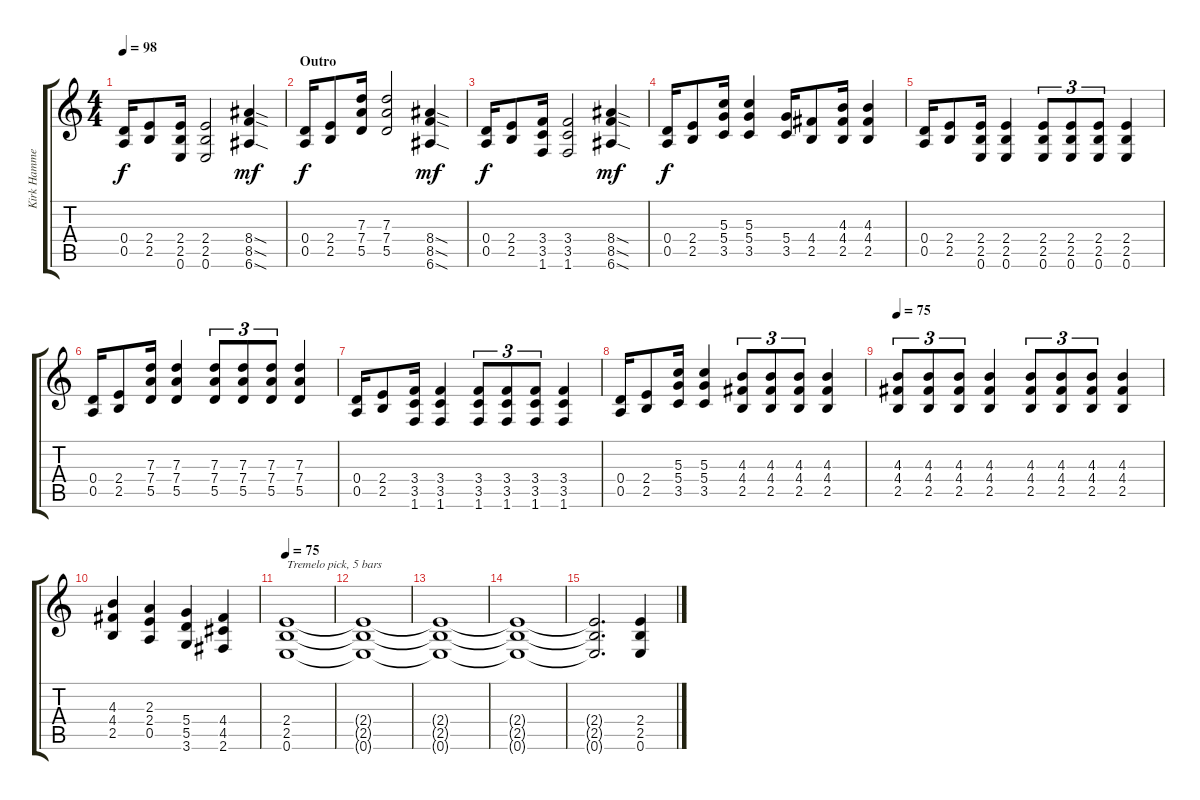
\track ("Kirk Hammet" "Kirk Hamme") {instrument distortionguitar}
\staff {score tabs}
\tuning (E4 B3 G3 D3 A2 E2) {hide}
\ts (4 4)
\tempo 98
\clef g2
\ks c
(0.4 0.5).16{dy f instrument distortionguitar} (2.4 2.5).8 (2.4 2.5 0.6).16 (2.4 2.5 0.6).2 (8.4{sod} 8.5{sod} 6.6{sod}).4{dy mf} |
\section ("" "Outro")
(0.4 0.5).16{dy f} (2.4 2.5).8 (7.3 7.4 5.5).16 (7.3 7.4 5.5).2 (8.4{sod} 8.5{sod} 6.6{sod}).4{dy mf} |
(0.4 0.5).16{dy f} (2.4 2.5).8 (3.4 3.5 1.6).16 (3.4 3.5 1.6).2 (8.4{sod} 8.5{sod} 6.6{sod}).4{dy mf} |
(0.4 0.5).16{dy f} (2.4 2.5).8 (5.3 5.4 3.5).16 (5.3 5.4 3.5).4 (5.4 3.5).16 (4.4 2.5).8 (4.3 4.4 2.5).16 (4.3 4.4 2.5).4 |
(0.4 0.5).16{instrument distortionguitar} (2.4 2.5).8 (2.4 2.5 0.6).16 (2.4 2.5 0.6).4 (2.4 2.5 0.6).8{tu (3 2)} (2.4 2.5 0.6).8{tu (3 2)} (2.4 2.5 0.6).8{tu (3 2)} (2.4 2.5 0.6).4 |
(0.4 0.5).16 (2.4 2.5).8 (7.3 7.4 5.5).16 (7.3 7.4 5.5).4 (7.3 7.4 5.5).8{tu (3 2)} (7.3 7.4 5.5).8{tu (3 2)} (7.3 7.4 5.5).8{tu (3 2)} (7.3 7.4 5.5).4 |
(0.4 0.5).16 (2.4 2.5).8 (3.4 3.5 1.6).16 (3.4 3.5 1.6).4 (3.4 3.5 1.6).8{tu (3 2)} (3.4 3.5 1.6).8{tu (3 2)} (3.4 3.5 1.6).8{tu (3 2)} (3.4 3.5 1.6).4 |
(0.4 0.5).16 (2.4 2.5).8 (5.3 5.4 3.5).16 (5.3 5.4 3.5).4 (4.3 4.4 2.5).8{tu (3 2)} (4.3 4.4 2.5).8{tu (3 2)} (4.3 4.4 2.5).8{tu (3 2)} (4.3 4.4 2.5).4 |
\tempo 75
(4.3 4.4 2.5).8{tu (3 2) instrument distortionguitar} (4.3 4.4 2.5).8{tu (3 2)} (4.3 4.4 2.5).8{tu (3 2)} (4.3 4.4 2.5).4 (4.3 4.4 2.5).8{tu (3 2)} (4.3 4.4 2.5).8{tu (3 2)} (4.3 4.4 2.5).8{tu (3 2)} (4.3 4.4 2.5).4 |
(4.3 4.4 2.5).4 (2.3 2.4 0.5).4 (5.4 5.5 3.6).4 (4.4 4.5 2.6).4 |
\tempo 98
\tempo 75
(2.4 2.5 0.6).1{txt "Tremelo pick, 5 bars" volume 5} |
(2.4{t} 2.5{t} 0.6{t}).1 |
(2.4{t} 2.5{t} 0.6{t}).1 |
(2.4{t} 2.5{t} 0.6{t}).1 |
(2.4{t} 2.5{t} 0.6{t}).2{d} (2.4 2.5 0.6).4{volume 14}
